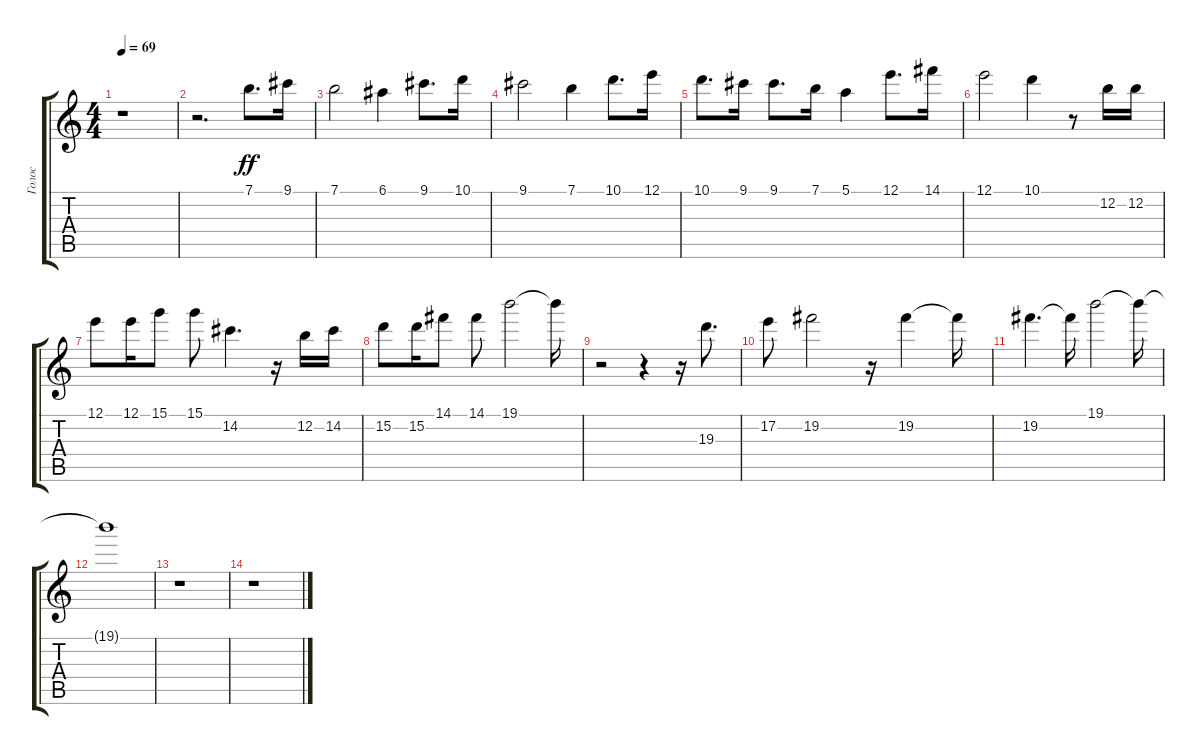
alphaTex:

\track ("Голос" "Голос") {instrument overdrivenguitar}
\staff {score tabs}
\tuning (E4 B3 G3 D3 A2 E2) {hide}
\ts (4 4)
\tempo 69
\clef g2
\ks c
r.1{dy ff} |
r.2{d} 7.1.8{d} 9.1.16 |
7.1.2 6.1.4 9.1.8{d} 10.1.16 |
9.1.2 7.1.4 10.1.8{d} 12.1.16 |
10.1.8{d} 9.1.16 9.1.8{d} 7.1.16 5.1.4 12.1.8{d} 14.1.16 |
12.1.2 10.1.4 r.8 12.2.16 12.2.16 |
12.1.8 12.1.16 15.1.8 15.1.8 14.2.4{d} r.16 12.2.16 14.2.16 |
15.2.8 15.2.16 14.1.8 14.1.8 19.1.2 19.1{t}.16 |
r.2 r.4 r.16 19.3.8{d} |
17.2.8 19.2.2 r.16 19.2.4 19.2{t}.16 |
19.2.4{d} 19.2{t}.16 19.1.2 19.1{t}.16 |
19.1{t}.1 |
r.1 |
r.1
